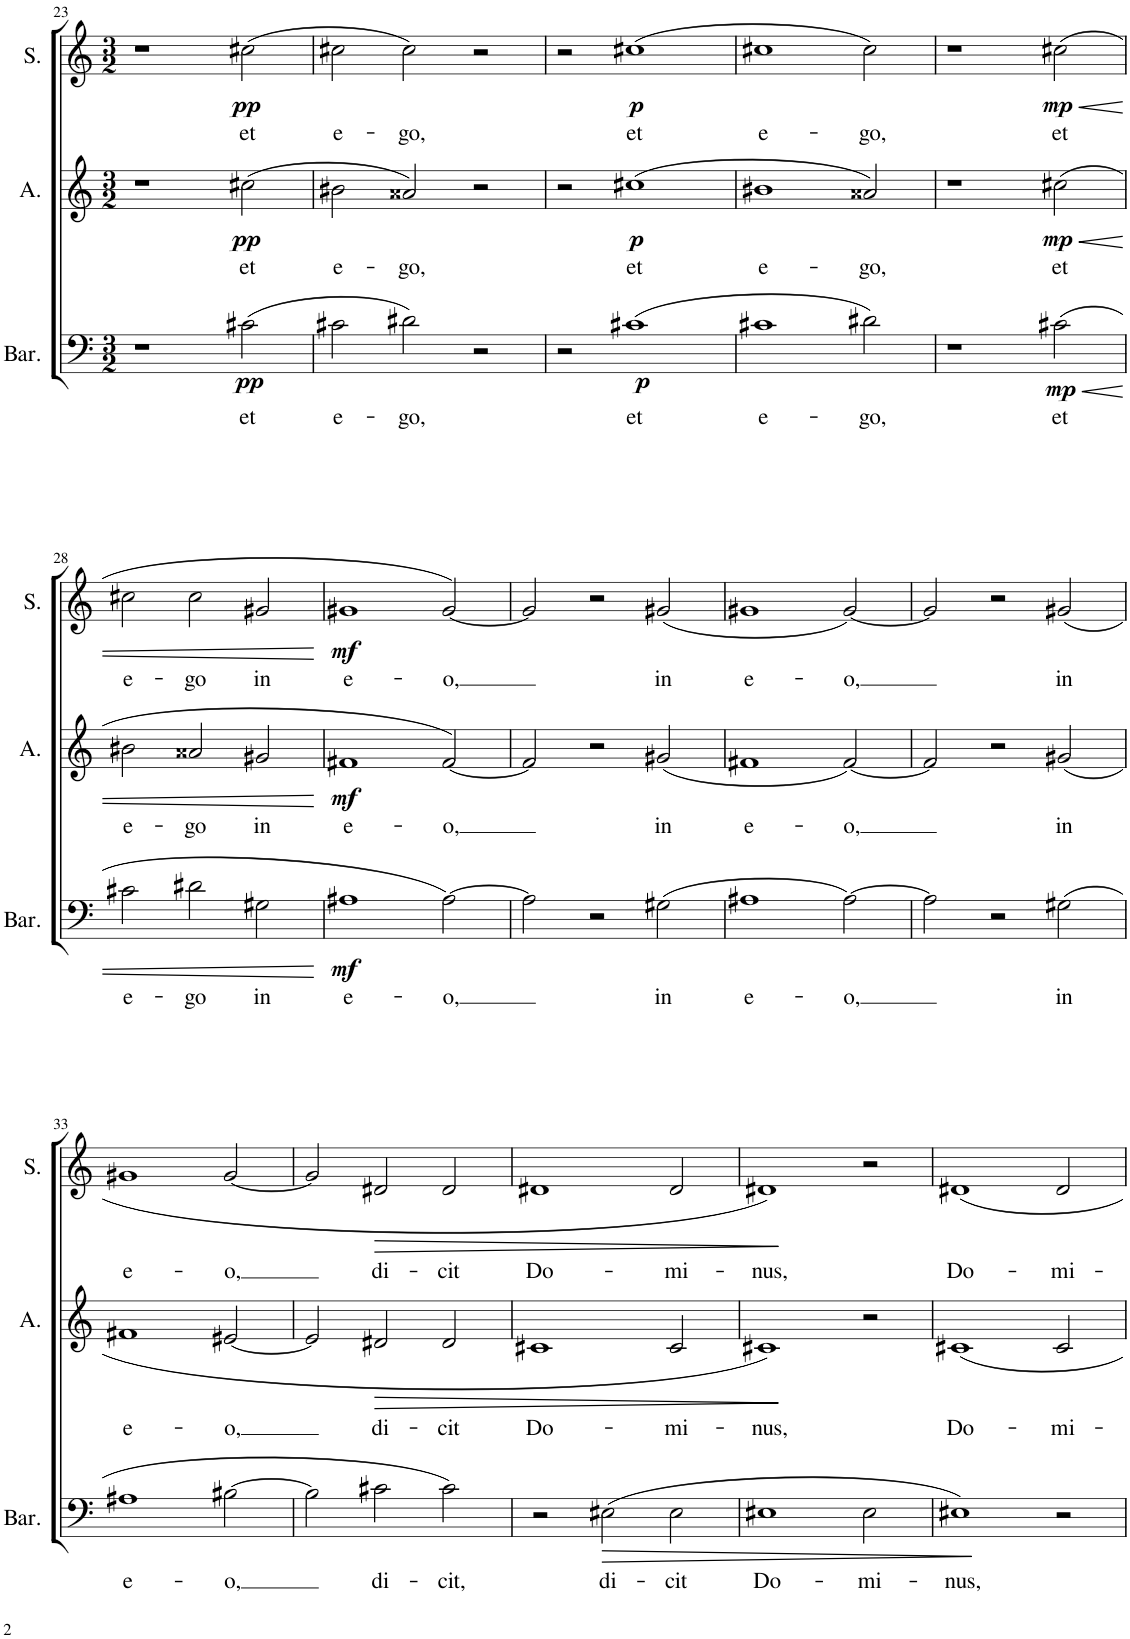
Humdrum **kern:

**kern	**text	**dynam	**kern	**text	**dynam	**kern	**text	**dynam
*part3	*part3	*part3	*part2	*part2	*part2	*part1	*part1	*part1
*staff3	*staff3	*staff3	*staff2	*staff2	*staff2	*staff1	*staff1	*staff1
*I"Baritone	*	*	*I"Alto	*	*	*I"Soprano	*	*
*I'Bar.	*	*	*I'A.	*	*	*I'S.	*	*
!!LO:PB:g=z
*clefF4	*	*	*clefG2	*	*	*clefG2	*	*
*k[]	*	*	*k[]	*	*	*k[]	*	*
*M3/2	*	*	*M3/2	*	*	*M3/2	*	*
=23	=23	=23	=23	=23	=23	=23	=23	=23
1r	.	.	1r	.	.	1r	.	.
!	!LO:LY:b	!LO:DY:b	!	!LO:LY:b	!LO:DY:b	!	!LO:LY:b	!LO:DY:b
(2c#X\	et	pp	(2cc#X\	et	pp	(2cc#X\	et	pp
=24	=24	=24	=24	=24	=24	=24	=24	=24
!	!LO:LY:b	!	!	!LO:LY:b	!	!	!LO:LY:b	!
2c#X\	e-	.	2b#X\	e-	.	2cc#X\	e-	.
!	!LO:LY:b	!	!	!LO:LY:b	!	!	!LO:LY:b	!
2d#X\)	-go,	.	2a##X/)	-go,	.	2cc#\)	-go,	.
2r	.	.	2r	.	.	2r	.	.
=25	=25	=25	=25	=25	=25	=25	=25	=25
2r	.	.	2r	.	.	2r	.	.
!	!LO:LY:b	!LO:DY:b	!	!LO:LY:b	!LO:DY:b	!	!LO:LY:b	!LO:DY:b
(1c#X	et	p	(1cc#X	et	p	(1cc#X	et	p
=26	=26	=26	=26	=26	=26	=26	=26	=26
!	!LO:LY:b	!	!	!LO:LY:b	!	!	!LO:LY:b	!
1c#X	e-	.	1b#X	e-	.	1cc#X	e-	.
!	!LO:LY:b	!	!	!LO:LY:b	!	!	!LO:LY:b	!
2d#X\)	-go,	.	2a##X/)	-go,	.	2cc#\)	-go,	.
=27	=27	=27	=27	=27	=27	=27	=27	=27
1r	.	.	1r	.	.	1r	.	.
!	!LO:LY:b	!LO:HP:b	!	!LO:LY:b	!LO:HP:b	!	!LO:LY:b	!LO:HP:b
!	!	!LO:DY:n=1:b	!	!	!LO:DY:n=1:b	!	!	!LO:DY:n=1:b
(2c#X\	et	< mp	(2cc#X\	et	< mp	(2cc#X\	et	< mp
!!LO:LB:g=z
=28	=28	=28	=28	=28	=28	=28	=28	=28
!	!LO:LY:b	!	!	!LO:LY:b	!	!	!LO:LY:b	!
2c#X\	e-	.	2b#X\	e-	.	2cc#X\	e-	.
!	!LO:LY:b	!	!	!LO:LY:b	!	!	!LO:LY:b	!
2d#X\	-go	.	2a##X/	-go	.	2cc#\	-go	.
!	!LO:LY:b	!	!	!LO:LY:b	!	!	!LO:LY:b	!
2G#X\	in	.	2g#X/	in	.	2g#X/	in	.
.	.	[	.	.	[	.	.	[
=29	=29	=29	=29	=29	=29	=29	=29	=29
!	!LO:LY:b	!LO:DY:b	!	!LO:LY:b	!LO:DY:b	!	!LO:LY:b	!LO:DY:b
1A#X	e-	mf	1f#X	e-	mf	1g#X	e-	mf
!	!LO:LY:b	!	!	!LO:LY:b	!	!	!LO:LY:b	!
[2A#\)	-o,	.	[2f#/)	-o,	.	[2g#/)	-o,	.
=30	=30	=30	=30	=30	=30	=30	=30	=30
2A#\]	.	.	2f#/]	.	.	2g#/]	.	.
2r	.	.	2r	.	.	2r	.	.
!	!LO:LY:b	!	!	!LO:LY:b	!	!	!LO:LY:b	!
(2G#X\	in	.	(2g#X/	in	.	(2g#X/	in	.
=31	=31	=31	=31	=31	=31	=31	=31	=31
!	!LO:LY:b	!	!	!LO:LY:b	!	!	!LO:LY:b	!
1A#X	e-	.	1f#X	e-	.	1g#X	e-	.
!	!LO:LY:b	!	!	!LO:LY:b	!	!	!LO:LY:b	!
[2A#\)	-o,	.	[2f#/)	-o,	.	[2g#/)	-o,	.
=32	=32	=32	=32	=32	=32	=32	=32	=32
2A#\]	.	.	2f#/]	.	.	2g#/]	.	.
2r	.	.	2r	.	.	2r	.	.
!	!LO:LY:b	!	!	!LO:LY:b	!	!	!LO:LY:b	!
(2G#X\	in	.	(2g#X/	in	.	(2g#X/	in	.
!!LO:LB:g=z
=33	=33	=33	=33	=33	=33	=33	=33	=33
!	!LO:LY:b	!	!	!LO:LY:b	!	!	!LO:LY:b	!
1A#X	e-	.	1f#X	e-	.	1g#X	e-	.
!	!LO:LY:b	!	!	!LO:LY:b	!	!	!LO:LY:b	!
[2B#X\	-o,	.	[2e#X/	-o,	.	[2g#/	-o,	.
=34	=34	=34	=34	=34	=34	=34	=34	=34
2B#\]	.	.	2e#/]	.	.	2g#/]	.	.
!	!LO:LY:b	!	!	!LO:LY:b	!LO:HP:b	!	!LO:LY:b	!LO:HP:b
2c#X\	di-	.	2d#X/	di-	>	2d#X/	di-	>
!	!LO:LY:b	!	!	!LO:LY:b	!	!	!LO:LY:b	!
2c#\)	-cit,	.	2d#/	-cit	.	2d#/	-cit	.
=35	=35	=35	=35	=35	=35	=35	=35	=35
!	!	!	!	!LO:LY:b	!	!	!LO:LY:b	!
2r	.	.	1c#X	Do-	.	1d#X	Do-	.
!	!LO:LY:b	!LO:HP:b	!	!	!	!	!	!
(2E#X\	di-	>	.	.	.	.	.	.
!	!LO:LY:b	!	!	!LO:LY:b	!	!	!LO:LY:b	!
2E#\	-cit	.	2c#/	-mi-	.	2d#/	-mi-	.
=36	=36	=36	=36	=36	=36	=36	=36	=36
!	!LO:LY:b	!	!	!LO:LY:b	!	!	!LO:LY:b	!
1E#X	Do-	.	1c#X)	-nus,	.	1d#X)	-nus,	.
!	!LO:LY:b	!	!	!	!	!	!	!
2E#\	-mi-	.	2r	.	]	2r	.	]
=37	=37	=37	=37	=37	=37	=37	=37	=37
!	!LO:LY:b	!	!	!LO:LY:b	!	!	!LO:LY:b	!
1E#X)	-nus,	.	1c#X	Do-	.	1d#X	Do-	.
!	!	!	!	!LO:LY:b	!	!	!LO:LY:b	!
2r	.	]	2c#/	-mi-	.	2d#/	-mi-	.
=	=	=	=	=	=	=	=	=
*-	*-	*-	*-	*-	*-	*-	*-	*-
